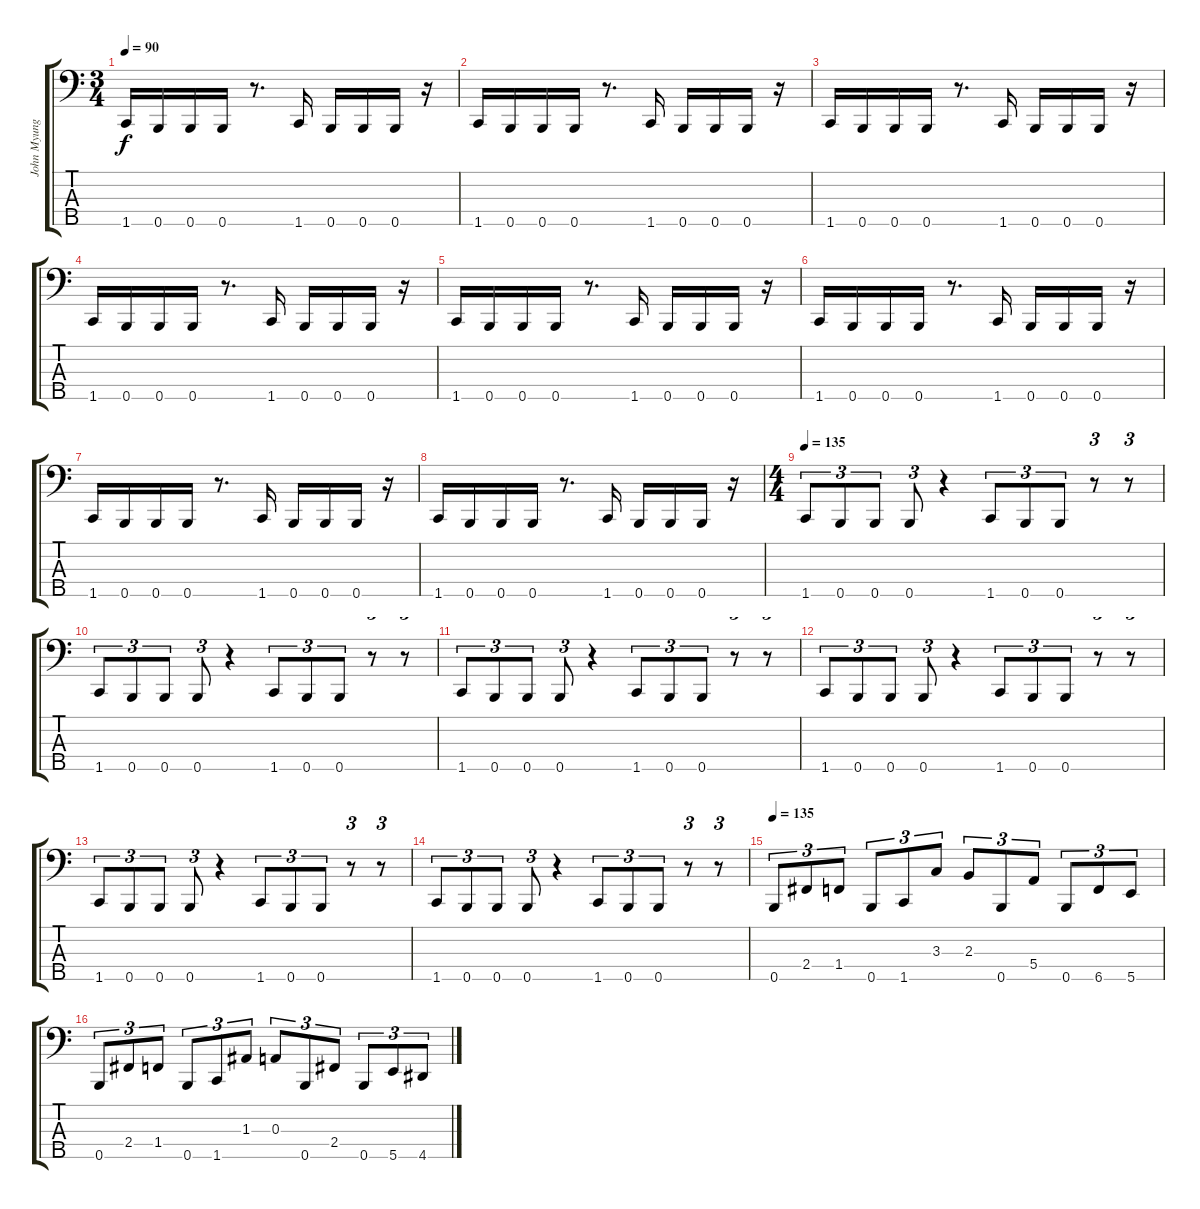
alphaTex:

\track ("John Myung" "John Myung") {instrument electricbassfinger}
\staff {score tabs}
\tuning (G2 D2 A1 E1 B0) {hide}
\ts (3 4)
\tempo 90
\clef f4
\ks c
1.5.16{dy f} 0.5.16 0.5.16 0.5.16 r.8{d} 1.5.16 0.5.16 0.5.16 0.5.16 r.16 |
1.5.16 0.5.16 0.5.16 0.5.16 r.8{d} 1.5.16 0.5.16 0.5.16 0.5.16 r.16 |
1.5.16 0.5.16 0.5.16 0.5.16 r.8{d} 1.5.16 0.5.16 0.5.16 0.5.16 r.16 |
1.5.16 0.5.16 0.5.16 0.5.16 r.8{d} 1.5.16 0.5.16 0.5.16 0.5.16 r.16 |
1.5.16 0.5.16 0.5.16 0.5.16 r.8{d} 1.5.16 0.5.16 0.5.16 0.5.16 r.16 |
1.5.16 0.5.16 0.5.16 0.5.16 r.8{d} 1.5.16 0.5.16 0.5.16 0.5.16 r.16 |
1.5.16 0.5.16 0.5.16 0.5.16 r.8{d} 1.5.16 0.5.16 0.5.16 0.5.16 r.16 |
1.5.16 0.5.16 0.5.16 0.5.16 r.8{d} 1.5.16 0.5.16 0.5.16 0.5.16 r.16 |
\ts (4 4)
\tempo 135
1.5.8{tu (3 2)} 0.5.8{tu (3 2)} 0.5.8{tu (3 2)} 0.5.8{tu (3 2)} r.4 1.5.8{tu (3 2)} 0.5.8{tu (3 2)} 0.5.8{tu (3 2)} r.8{tu (3 2)} r.8{tu (3 2)} |
1.5.8{tu (3 2)} 0.5.8{tu (3 2)} 0.5.8{tu (3 2)} 0.5.8{tu (3 2)} r.4 1.5.8{tu (3 2)} 0.5.8{tu (3 2)} 0.5.8{tu (3 2)} r.8{tu (3 2)} r.8{tu (3 2)} |
1.5.8{tu (3 2)} 0.5.8{tu (3 2)} 0.5.8{tu (3 2)} 0.5.8{tu (3 2)} r.4 1.5.8{tu (3 2)} 0.5.8{tu (3 2)} 0.5.8{tu (3 2)} r.8{tu (3 2)} r.8{tu (3 2)} |
1.5.8{tu (3 2)} 0.5.8{tu (3 2)} 0.5.8{tu (3 2)} 0.5.8{tu (3 2)} r.4 1.5.8{tu (3 2)} 0.5.8{tu (3 2)} 0.5.8{tu (3 2)} r.8{tu (3 2)} r.8{tu (3 2)} |
1.5.8{tu (3 2)} 0.5.8{tu (3 2)} 0.5.8{tu (3 2)} 0.5.8{tu (3 2)} r.4 1.5.8{tu (3 2)} 0.5.8{tu (3 2)} 0.5.8{tu (3 2)} r.8{tu (3 2)} r.8{tu (3 2)} |
1.5.8{tu (3 2)} 0.5.8{tu (3 2)} 0.5.8{tu (3 2)} 0.5.8{tu (3 2)} r.4 1.5.8{tu (3 2)} 0.5.8{tu (3 2)} 0.5.8{tu (3 2)} r.8{tu (3 2)} r.8{tu (3 2)} |
\tempo 135
0.5.8{tu (3 2)} 2.4.8{tu (3 2)} 1.4.8{tu (3 2)} 0.5.8{tu (3 2)} 1.5.8{tu (3 2)} 3.3.8{tu (3 2)} 2.3.8{tu (3 2)} 0.5.8{tu (3 2)} 5.4.8{tu (3 2)} 0.5.8{tu (3 2)} 6.5.8{tu (3 2)} 5.5.8{tu (3 2)} |
0.5.8{tu (3 2)} 2.4.8{tu (3 2)} 1.4.8{tu (3 2)} 0.5.8{tu (3 2)} 1.5.8{tu (3 2)} 1.3.8{tu (3 2)} 0.3.8{tu (3 2)} 0.5.8{tu (3 2)} 2.4.8{tu (3 2)} 0.5.8{tu (3 2)} 5.5.8{tu (3 2)} 4.5.8{tu (3 2)}
